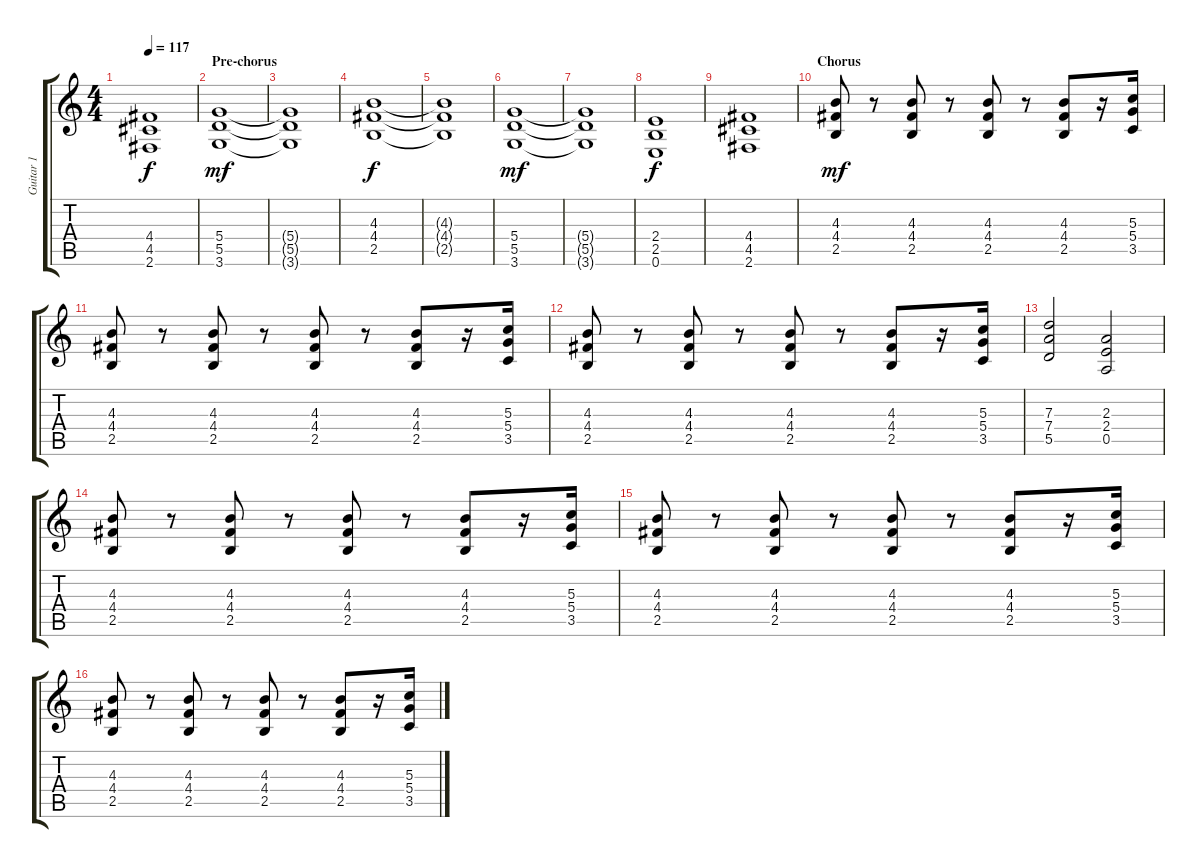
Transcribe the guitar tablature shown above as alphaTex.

\track ("Guitar 1" "Guitar 1") {instrument overdrivenguitar}
\staff {score tabs}
\tuning (E4 B3 G3 D3 A2 E2) {hide}
\ts (4 4)
\tempo 117
\clef g2
\ks c
(4.4 4.5 2.6).1{dy f} |
\section ("" "Pre-chorus")
(5.4 5.5 3.6).1{dy mf} |
(5.4{t} 5.5{t} 3.6{t}).1 |
(4.3 4.4 2.5).1{dy f} |
(4.3{t} 4.4{t} 2.5{t}).1 |
(5.4 5.5 3.6).1{dy mf} |
(5.4{t} 5.5{t} 3.6{t}).1 |
(2.4 2.5 0.6).1{dy f} |
(4.4 4.5 2.6).1 |
\section ("" "Chorus")
(4.3 4.4 2.5).8{dy mf} r.8 (4.3 4.4 2.5).8 r.8 (4.3 4.4 2.5).8 r.8 (4.3 4.4 2.5).8 r.16 (5.3 5.4 3.5).16 |
(4.3 4.4 2.5).8 r.8 (4.3 4.4 2.5).8 r.8 (4.3 4.4 2.5).8 r.8 (4.3 4.4 2.5).8 r.16 (5.3 5.4 3.5).16 |
(4.3 4.4 2.5).8 r.8 (4.3 4.4 2.5).8 r.8 (4.3 4.4 2.5).8 r.8 (4.3 4.4 2.5).8 r.16 (5.3 5.4 3.5).16 |
(7.3 7.4 5.5).2 (2.3 2.4 0.5).2 |
(4.3 4.4 2.5).8 r.8 (4.3 4.4 2.5).8 r.8 (4.3 4.4 2.5).8 r.8 (4.3 4.4 2.5).8 r.16 (5.3 5.4 3.5).16 |
(4.3 4.4 2.5).8 r.8 (4.3 4.4 2.5).8 r.8 (4.3 4.4 2.5).8 r.8 (4.3 4.4 2.5).8 r.16 (5.3 5.4 3.5).16 |
(4.3 4.4 2.5).8 r.8 (4.3 4.4 2.5).8 r.8 (4.3 4.4 2.5).8 r.8 (4.3 4.4 2.5).8 r.16 (5.3 5.4 3.5).16
